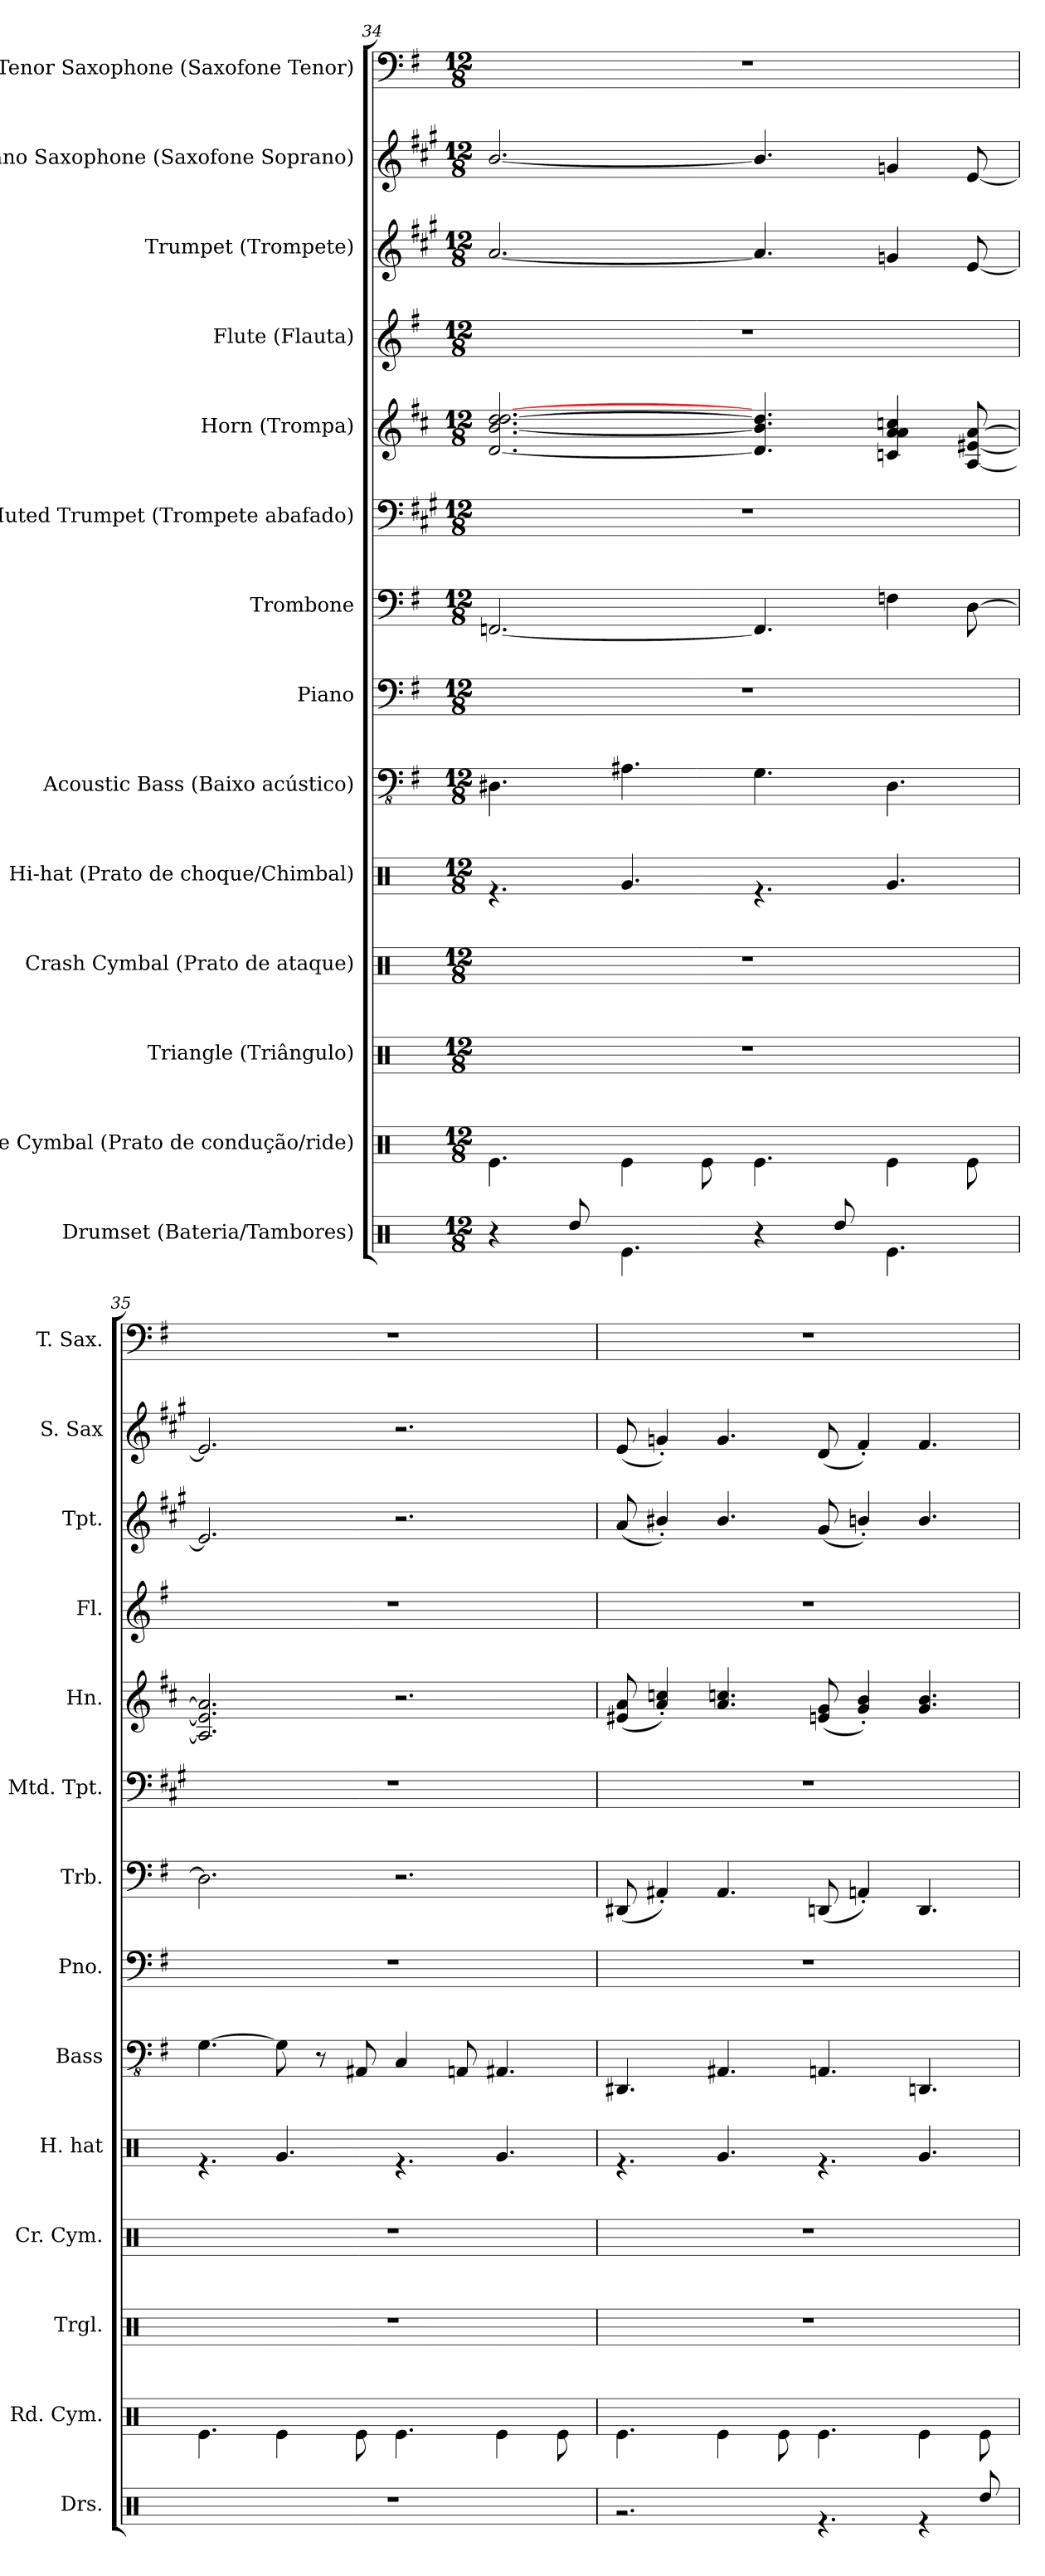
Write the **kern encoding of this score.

**kern	**kern	**kern	**kern	**kern	**kern	**kern	**kern	**kern	**kern	**kern	**kern	**kern	**kern
*part14	*part13	*part12	*part11	*part10	*part9	*part8	*part7	*part6	*part5	*part4	*part3	*part2	*part1
*staff14	*staff13	*staff12	*staff11	*staff10	*staff9	*staff8	*staff7	*staff6	*staff5	*staff4	*staff3	*staff2	*staff1
*I"Drumset (Bateria/Tambores)	*I"Ride Cymbal (Prato de condução/ride)	*I"Triangle (Triângulo)	*I"Crash Cymbal (Prato de ataque)	*I"Hi-hat (Prato de choque/Chimbal)	*I"Acoustic Bass (Baixo acústico)	*I"Piano	*I"Trombone	*I"Muted Trumpet (Trompete abafado)	*I"Horn (Trompa)	*I"Flute (Flauta)	*I"Trumpet (Trompete)	*I"Soprano Saxophone (Saxofone Soprano)	*I"Tenor Saxophone (Saxofone Tenor)
*I'Drs.	*I'Rd. Cym.	*I'Trgl.	*I'Cr. Cym.	*I'H. hat	*I'Bass	*I'Pno.	*I'Trb.	*I'Mtd. Tpt.	*I'Hn.	*I'Fl.	*I'Tpt.	*I'S. Sax	*I'T. Sax.
*clefX	*clefX	*clefX	*clefX	*clefX	*clefFv4	*clefF4	*clefF4	*clefF4	*clefG2	*clefG2	*clefG2	*clefG2	*clefF4
*	*	*	*	*	*	*	*	*ITrd1c2	*ITrd4c7	*	*ITrd1c2	*ITrd1c2	*ITrd8c14
*k[]	*k[]	*k[]	*k[]	*k[]	*k[f#]	*k[f#]	*k[f#]	*k[f#]	*k[f#]	*k[f#]	*k[f#]	*k[f#]	*k[f#]
*M12/8	*M12/8	*M12/8	*M12/8	*M12/8	*M12/8	*M12/8	*M12/8	*M12/8	*M12/8	*M12/8	*M12/8	*M12/8	*M12/8
=34	=34	=34	=34	=34	=34	=34	=34	=34	=34	=34	=34	=34	=34
*^	*	*	*	*^	*	*	*	*	*	*	*	*	*
4r	4rgggyy	4.Re\	1.r	1.r	1.rDyy	4.r	4.DD#X\	1.r	[2.FFn/	1.r	[2.G/ [2.e/ [2.g/ [2.g/	1.r	[2.g/	[2.a/	1.r
8rFyy	8Rdd/	.	.	.	.	.	.	.	.	.	.	.	.	.	.
4.Re\	4.rgggyy	4Re\	.	.	.	4.Rg/	4.AA#X\	.	.	.	.	.	.	.	.
.	.	8Re\	.	.	.	.	.	.	.	.	.	.	.	.	.
4r	4reeeyy	4.Re\	.	.	.	4.r	4.GG\	.	4.FF/]	.	4.G/] 4.e/] 4.g/]	.	4.g/]	4.a/]	.
8rFyy	8Rdd/	.	.	.	.	.	.	.	.	.	.	.	.	.	.
4.Re\	4.reeeyy	4Re\	.	.	.	4.Rg/	4.DD#\	.	4Fn\	.	4Fn/ 4d/ 4d/ 4fn/	.	4fn/	4fn/	.
.	.	8Re\	.	.	.	.	.	.	[8D\	.	[8D/ [8A#X/ [8d/	.	[8d/	[8d/	.
*v	*v	*	*	*	*	*	*	*	*	*	*	*	*	*	*
!!LO:PB:g=z
=35	=35	=35	=35	=35	=35	=35	=35	=35	=35	=35	=35	=35	=35	=35
1.r	4.Re\	1.r	1.r	1.rDyy	4.r	[4.GG\	1.r	2.D\]	1.r	2.D/] 2.A#/] 2.d/]	1.r	2.d/]	2.d/]	1.r
.	4Re\	.	.	.	4.Rg/	8GG\]	.	.	.	.	.	.	.	.
.	.	.	.	.	.	8r	.	.	.	.	.	.	.	.
.	8Re\	.	.	.	.	8AAA#X/	.	.	.	.	.	.	.	.
.	4.Re\	.	.	.	4.r	4CC/	.	2.r	.	2.r	.	2.r	2.r	.
.	.	.	.	.	.	8AAAn/	.	.	.	.	.	.	.	.
.	4Re\	.	.	.	4.Rg/	4.AAA#X/	.	.	.	.	.	.	.	.
.	8Re\	.	.	.	.	.	.	.	.	.	.	.	.	.
=36	=36	=36	=36	=36	=36	=36	=36	=36	=36	=36	=36	=36	=36	=36
*^	*	*	*	*	*	*	*	*	*	*	*	*	*	*
1.rddyy	2.r	4.Re\	1.r	1.r	1.rDyy	4.r	4.DDD#X/	1.r	(8DD#X/	1.r	(8A#X/ 8d/	1.r	(8g/	(8d/	1.r
.	.	.	.	.	.	.	.	.	4AA#X'/)	.	4d/' 4fn/')	.	4a#X'/)	4fn'/)	.
.	.	4Re\	.	.	.	4.Rg/	4.AAA#X/	.	4.AA#/	.	4.d/ 4.fn/	.	4.a#/	4.f/	.
.	.	8Re\	.	.	.	.	.	.	.	.	.	.	.	.	.
.	4.r	4.Re\	.	.	.	4.r	4.AAAn/	.	(8DDn/	.	(8An/ 8c/	.	(8f#/	(8c/	.
.	.	.	.	.	.	.	.	.	4AAn'/)	.	4c/' 4e/')	.	4an'/)	4e'/)	.
.	4r	4Re\	.	.	.	4.Rg/	4.DDDn/	.	4.DD/	.	4.c/ 4.e/	.	4.a/	4.e/	.
.	8Rdd/	8Re\	.	.	.	.	.	.	.	.	.	.	.	.	.
*v	*v	*	*	*	*v	*v	*	*	*	*	*	*	*	*	*
=	=	=	=	=	=	=	=	=	=	=	=	=	=
*-	*-	*-	*-	*-	*-	*-	*-	*-	*-	*-	*-	*-	*-
